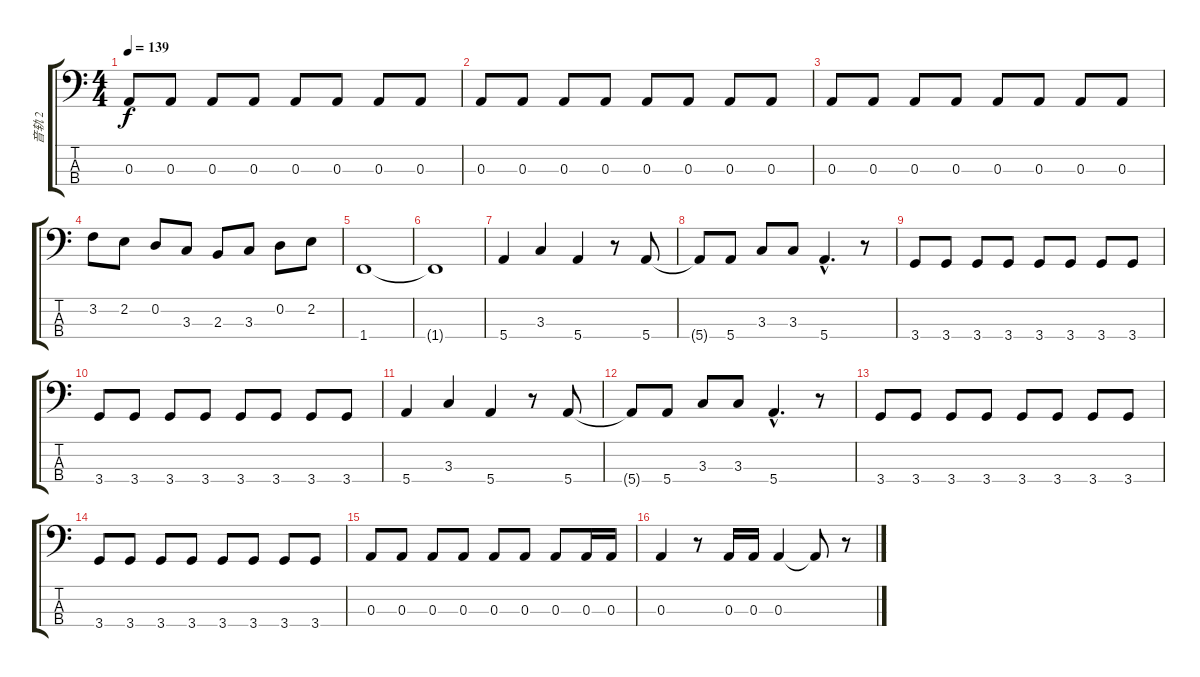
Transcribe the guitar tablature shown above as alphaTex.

\track ("音轨 2" "音轨 2") {instrument electricbassfinger}
\staff {score tabs}
\tuning (G2 D2 A1 E1) {hide}
\ts (4 4)
\tempo 139
\clef f4
\ks c
0.3.8{dy f} 0.3.8 0.3.8 0.3.8 0.3.8 0.3.8 0.3.8 0.3.8 |
0.3.8 0.3.8 0.3.8 0.3.8 0.3.8 0.3.8 0.3.8 0.3.8 |
0.3.8 0.3.8 0.3.8 0.3.8 0.3.8 0.3.8 0.3.8 0.3.8 |
3.2.8 2.2.8 0.2.8 3.3.8 2.3.8 3.3.8 0.2.8 2.2.8 |
1.4.1 |
1.4{t}.1 |
5.4.4 3.3.4 5.4.4 r.8 5.4.8 |
5.4{t}.8 5.4.8 3.3.8 3.3.8 5.4{hac}.4{d} r.8 |
3.4.8 3.4.8 3.4.8 3.4.8 3.4.8 3.4.8 3.4.8 3.4.8 |
3.4.8 3.4.8 3.4.8 3.4.8 3.4.8 3.4.8 3.4.8 3.4.8 |
5.4.4 3.3.4 5.4.4 r.8 5.4.8 |
5.4{t}.8 5.4.8 3.3.8 3.3.8 5.4{hac}.4{d} r.8 |
3.4.8 3.4.8 3.4.8 3.4.8 3.4.8 3.4.8 3.4.8 3.4.8 |
3.4.8 3.4.8 3.4.8 3.4.8 3.4.8 3.4.8 3.4.8 3.4.8 |
0.3.8 0.3.8 0.3.8 0.3.8 0.3.8 0.3.8 0.3.8 0.3.16 0.3.16 |
0.3.4 r.8 0.3.16 0.3.16 0.3.4 0.3{t}.8 r.8
